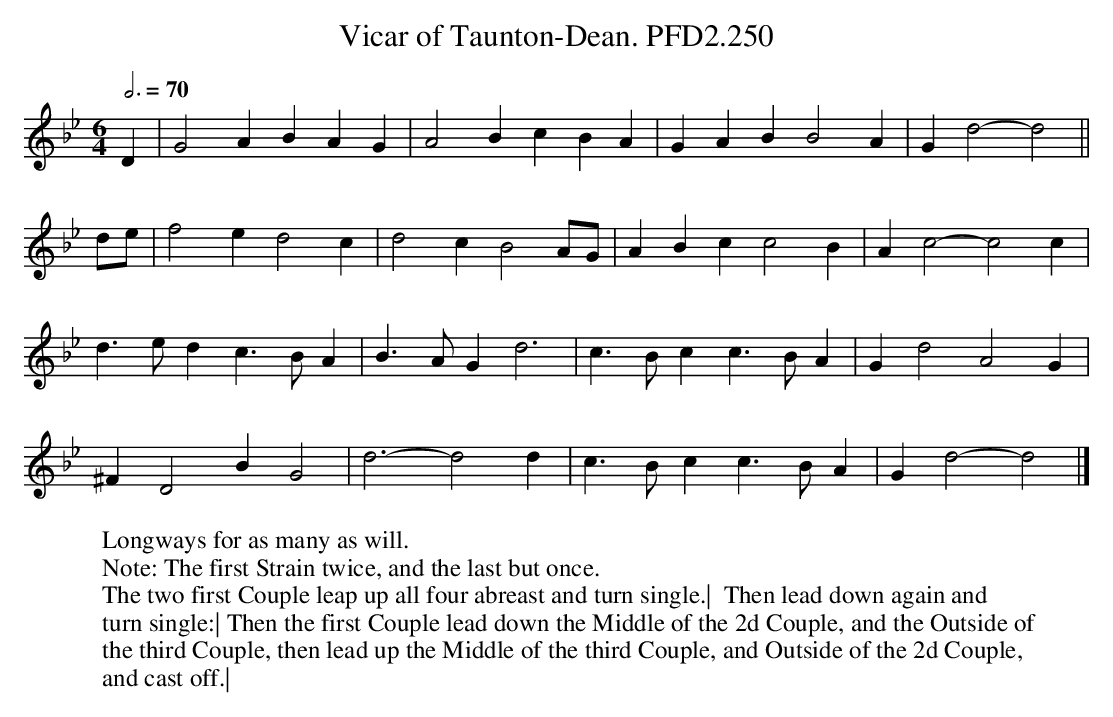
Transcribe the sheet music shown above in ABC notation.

X:1
T:Vicar of Taunton-Dean. PFD2.250
M:6/4
L:1/4
Q:3/4=70
K:Gmin
D|G2ABAG|A2BcBA|GABB2A|Gd2-d2||
d/e/|f2ed2c|d2cB2A/G/|ABcc2B|Ac2-c2c|
d>edc>BA|B>AGd3|c>Bcc>BA|Gd2A2G|
^FD2BG2|d3-d2d|c>Bcc>BA|Gd2-d2|]
W:Longways for as many as will.
W:Note: The first Strain twice, and the last but once.
W:The two first Couple leap up all four abreast and turn single.|  Then lead down again and
W:turn single:| Then the first Couple lead down the Middle of the 2d Couple, and the Outside of
W:the third Couple, then lead up the Middle of the third Couple, and Outside of the 2d Couple,
W:and cast off.|
